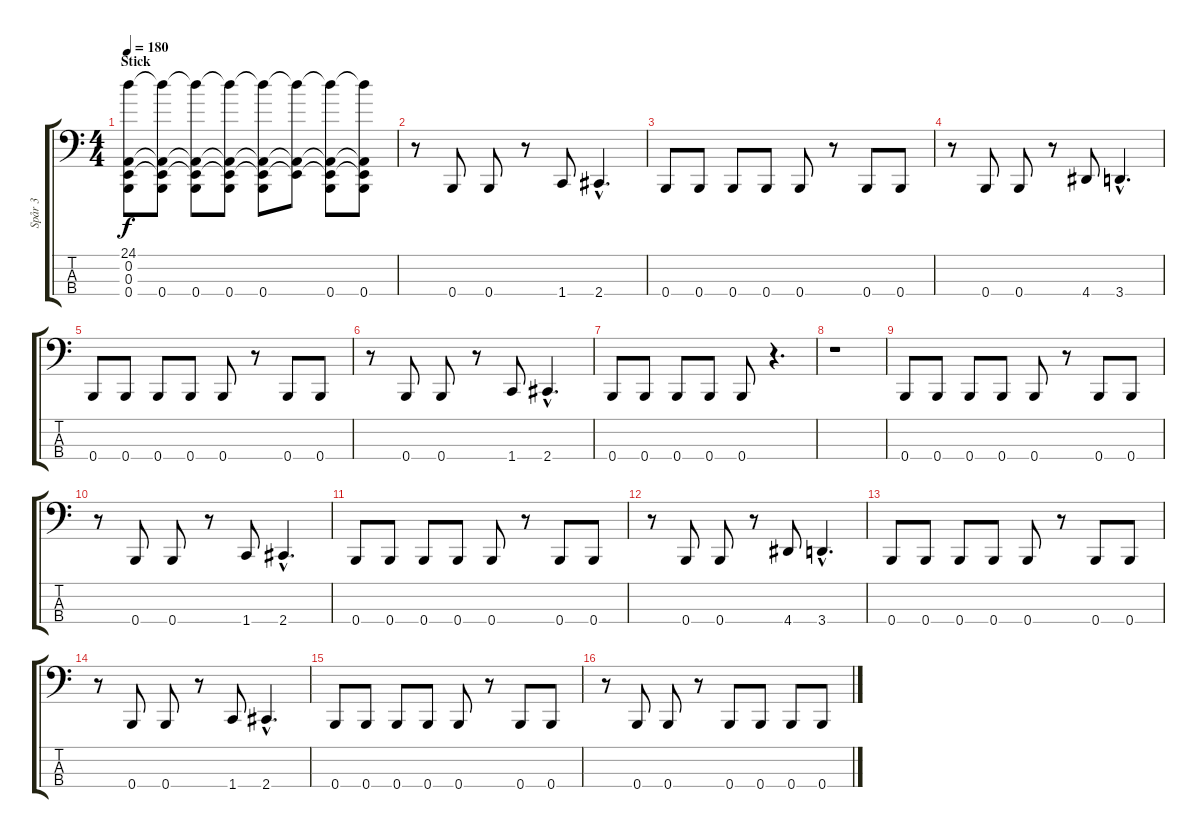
\track ("Spår 3" "Spår 3") {instrument electricbasspick}
\staff {score tabs}
\tuning (D2 A1 E1 B0) {hide}
\ts (4 4)
\section ("" "Stick")
\tempo 180
\clef f4
\ks c
(24.1{t} 0.2{t} 0.3{t} 0.4).8{dy f volume 13} (24.1{t} 0.2{t} 0.3{t} 0.4).8 (24.1{t} 0.2{t} 0.3{t} 0.4).8 (24.1{t} 0.2{t} 0.3{t} 0.4).8 (24.1{t} 0.2{t} 0.3{t} 0.4).8 (24.1{t} 0.2{t} 0.3{t}).8 (24.1{t} 0.2{t} 0.3{t} 0.4).8 (24.1{t} 0.2{t} 0.3{t} 0.4).8 |
r.8 0.4.8 0.4.8 r.8 1.4.8 2.4{hac}.4{d} |
0.4.8 0.4.8 0.4.8 0.4.8 0.4.8 r.8 0.4.8 0.4.8 |
r.8 0.4.8 0.4.8 r.8 4.4.8 3.4{hac}.4{d} |
0.4.8 0.4.8 0.4.8 0.4.8 0.4.8 r.8 0.4.8 0.4.8 |
r.8 0.4.8 0.4.8 r.8 1.4.8 2.4{hac}.4{d} |
0.4.8 0.4.8 0.4.8 0.4.8 0.4.8 r.4{d} |
r.1 |
0.4.8 0.4.8 0.4.8 0.4.8 0.4.8 r.8 0.4.8 0.4.8 |
r.8 0.4.8 0.4.8 r.8 1.4.8 2.4{hac}.4{d} |
0.4.8 0.4.8 0.4.8 0.4.8 0.4.8 r.8 0.4.8 0.4.8 |
r.8 0.4.8 0.4.8 r.8 4.4.8 3.4{hac}.4{d} |
0.4.8 0.4.8 0.4.8 0.4.8 0.4.8 r.8 0.4.8 0.4.8 |
r.8 0.4.8 0.4.8 r.8 1.4.8 2.4{hac}.4{d} |
0.4.8 0.4.8 0.4.8 0.4.8 0.4.8 r.8 0.4.8 0.4.8 |
r.8 0.4.8 0.4.8 r.8 0.4.8 0.4.8 0.4.8 0.4.8
